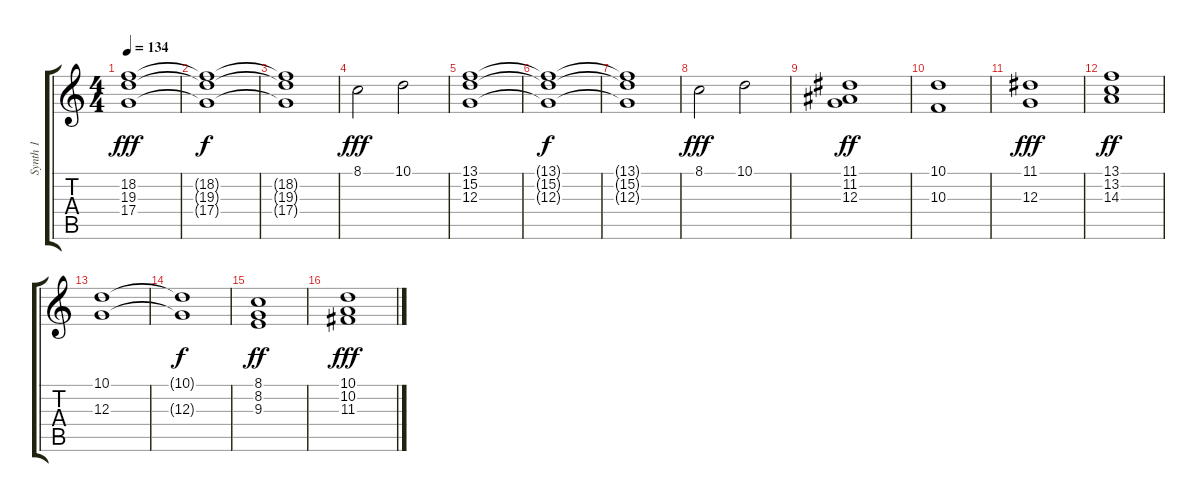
\track ("Synth 1" "Synth 1") {instrument pad2warm}
\staff {score tabs}
\tuning (E4 B3 G3 D3 A2 E2) {hide}
\ts (4 4)
\tempo 134
\clef g2
\ks c
(18.2 19.3 17.4).1{dy fff} |
(18.2{t} 19.3{t} 17.4{t}).1{dy f} |
(18.2{t} 19.3{t} 17.4{t}).1 |
8.1.2{dy fff} 10.1.2 |
(13.1 15.2 12.3).1 |
(13.1{t} 15.2{t} 12.3{t}).1{dy f} |
(13.1{t} 15.2{t} 12.3{t}).1 |
8.1.2{dy fff} 10.1.2 |
(11.1 11.2 12.3).1{dy ff} |
(10.1 10.3).1 |
(11.1 12.3).1{dy fff} |
(13.1 13.2 14.3).1{dy ff} |
(10.1 12.3).1 |
(10.1{t} 12.3{t}).1{dy f} |
(8.1 8.2 9.3).1{dy ff} |
(10.1 10.2 11.3).1{dy fff}
